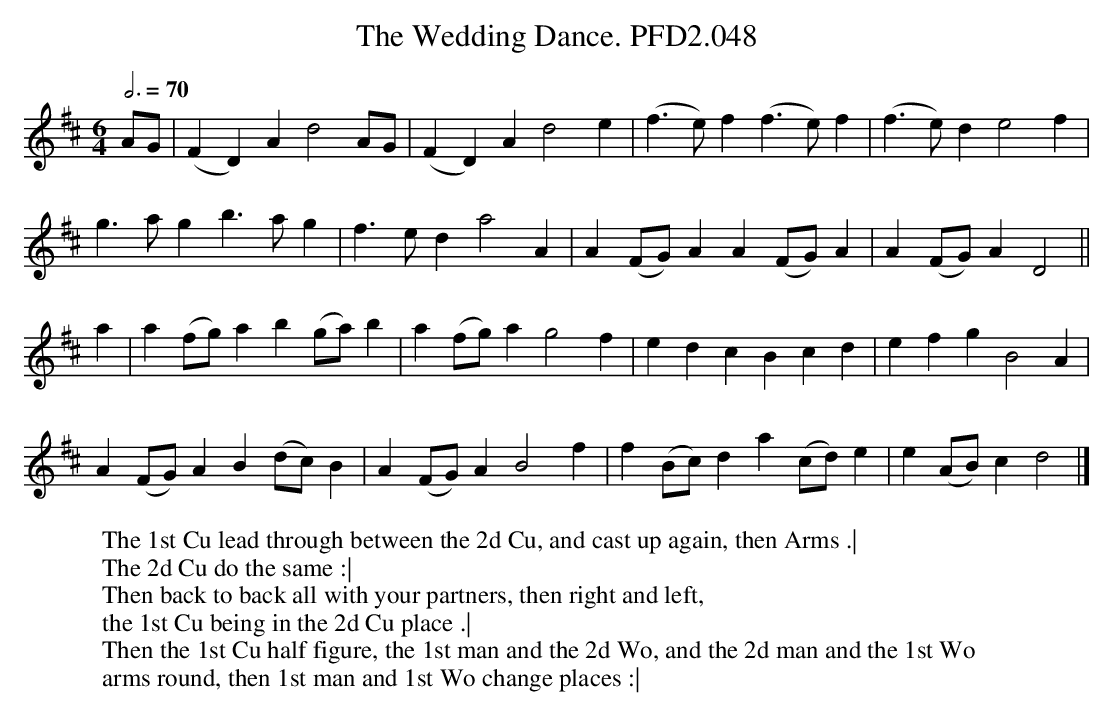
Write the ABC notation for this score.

X:1
T:Wedding Dance. PFD2.048, The
M:6/4
L:1/4
Q:3/4=70
W:The 1st Cu lead through between the 2d Cu, and cast up again, then Arms .|
W:The 2d Cu do the same :|
W:Then back to back all with your partners, then right and left,
W:the 1st Cu being in the 2d Cu place .|
W:Then the 1st Cu half figure, the 1st man and the 2d Wo, and the 2d man and the 1st Wo
W:arms round, then 1st man and 1st Wo change places :|
K:D
A/G/|(FD)A d2A/G/|(FD)A d2e|(f>e)f (f>e)f|(f>e)d e2f|
g>ag b>ag|f>ed a2A|A(F/G/)A A(F/G/)A|A(F/G/)A D2||
a|a(f/g/)a b(g/a/)b|a(f/g/)a g2f|edc Bcd|efg B2A|
A(F/G/)A B(d/c/)B|A(F/G/)A B2f|f(B/c/)d a(c/d/)e|e(A/B/)c d2|]
